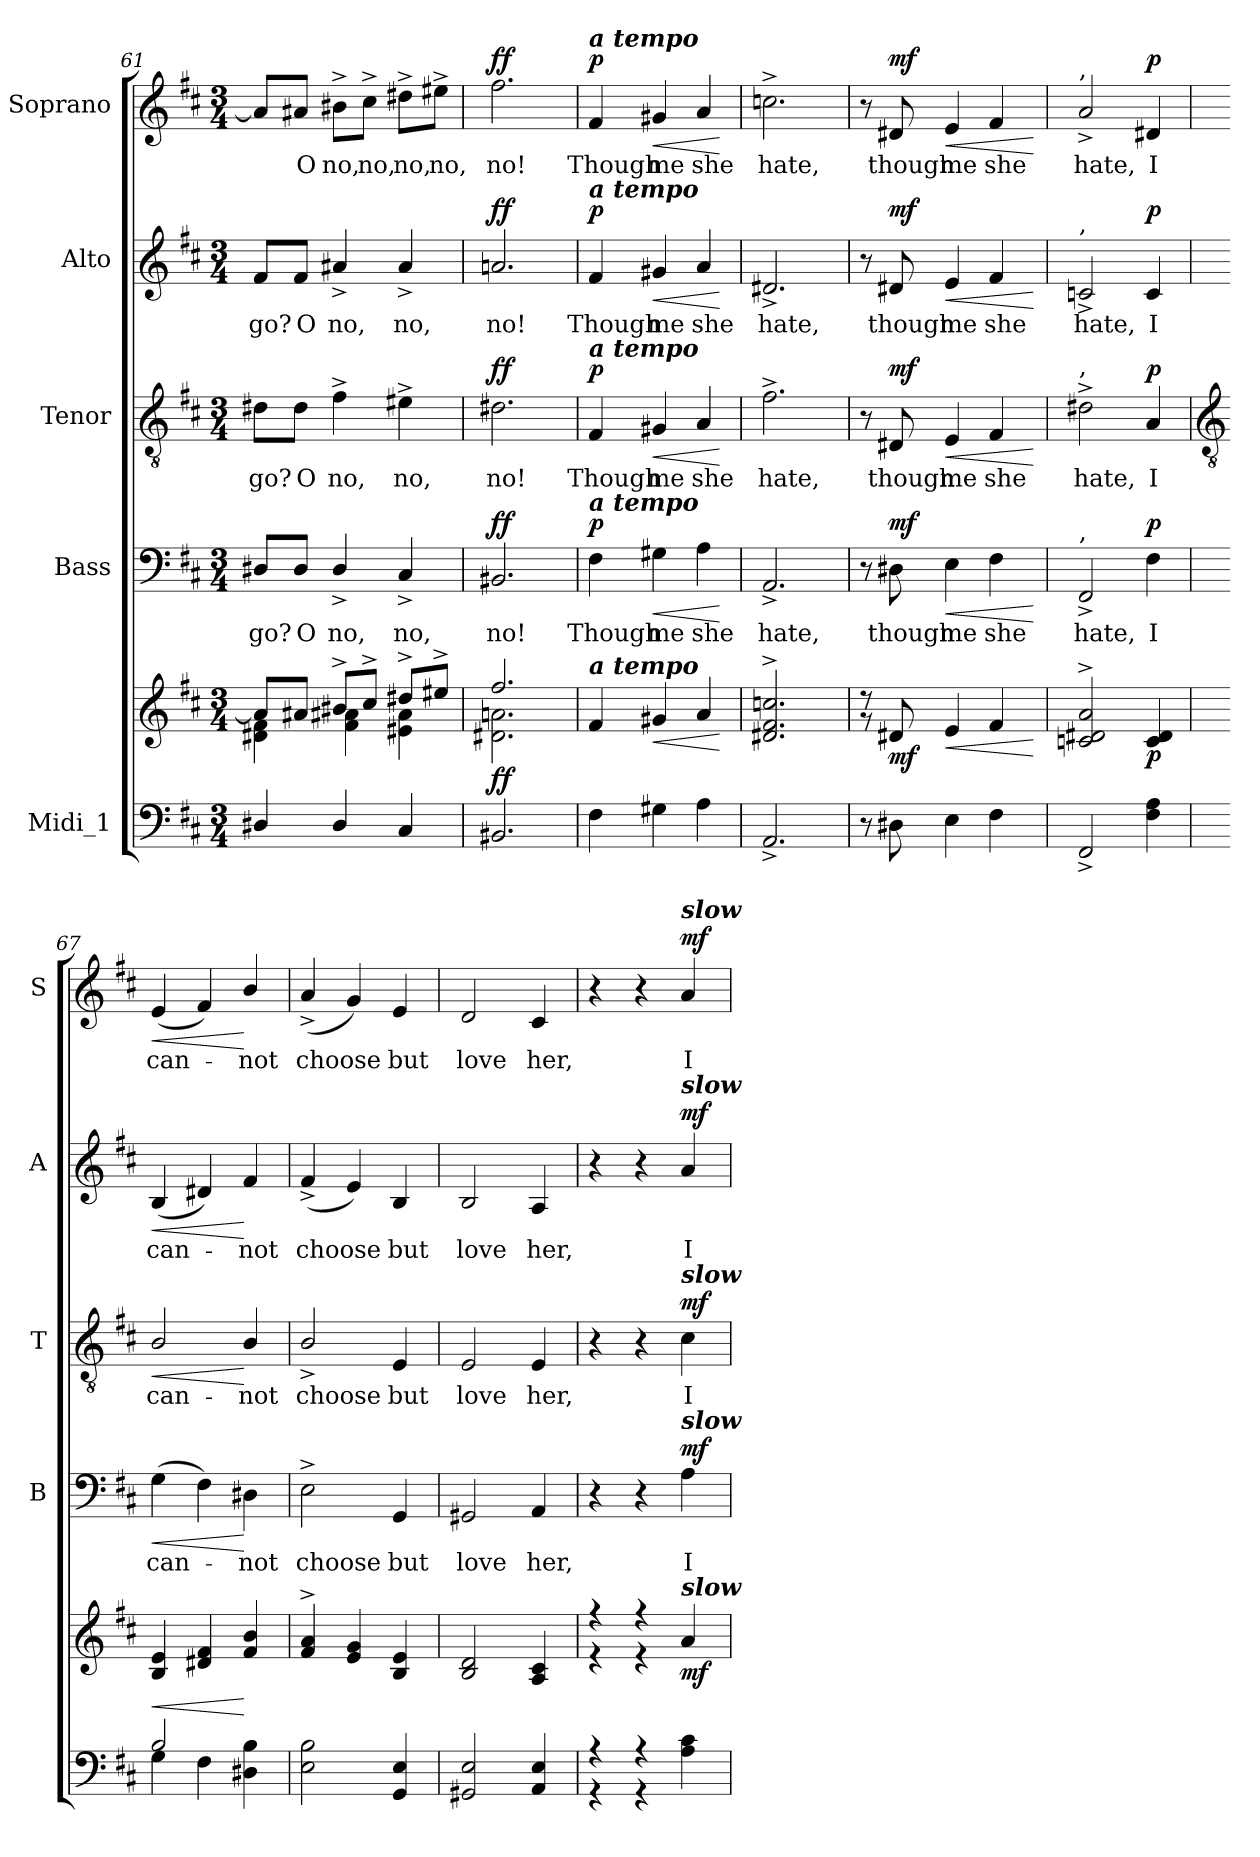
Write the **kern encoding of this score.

**kern	**kern	**dynam	**kern	**text	**dynam	**kern	**text	**dynam	**kern	**text	**dynam	**kern	**text	**dynam
*part5	*part5	*part5	*part4	*part4	*part4	*part3	*part3	*part3	*part2	*part2	*part2	*part1	*part1	*part1
*staff6	*staff5	*staff5/6	*staff4	*staff4	*staff4	*staff3	*staff3	*staff3	*staff2	*staff2	*staff2	*staff1	*staff1	*staff1
*I"Midi_1	*	*	*I"Bass	*	*	*I"Tenor	*	*	*I"Alto	*	*	*I"Soprano	*	*
*	*	*	*I'B	*	*	*I'T	*	*	*I'A	*	*	*I'S	*	*
!!LO:LB:g=z
*clefF4	*clefG2	*	*clefF4	*	*	*clefGv2	*	*	*clefG2	*	*	*clefG2	*	*
*k[f#c#]	*k[f#c#]	*	*k[f#c#]	*	*	*k[f#c#]	*	*	*k[f#c#]	*	*	*k[f#c#]	*	*
*D:	*D:	*	*D:	*	*	*D:	*	*	*D:	*	*	*D:	*	*
*M3/4	*M3/4	*	*M3/4	*	*	*M3/4	*	*	*M3/4	*	*	*M3/4	*	*
=61	=61	=61	=61	=61	=61	=61	=61	=61	=61	=61	=61	=61	=61	=61
*	*^	*	*	*	*	*	*	*	*	*	*	*	*	*
!	!	!	!	!	!LO:LY:b	!	!	!LO:LY:b	!	!	!LO:LY:b	!	!	!	!
4D#X/	8a#/L]	4d#X\ 4f#\	.	8D#X/L	go?	.	8d#X\L	go?	.	8f#/L	go?	.	8a#/L]	.	.
!	!	!	!	!	!LO:LY:b	!	!	!LO:LY:b	!	!	!LO:LY:b	!	!	!LO:LY:b	!
.	8a#/J	.	.	8D#/J	O	.	8d#\J	O	.	8f#/J	O	.	8a#/J	O	.
!	!	!	!	!	!LO:LY:b	!	!	!LO:LY:b	!	!	!LO:LY:b	!	!	!LO:LY:b	!
4D#/	8b#X^/L	4f#\ 4a#X\	.	4D#^/	no,	.	4f#^	no,	.	4a#X^	no,	.	8b#X^\L	no,	.
!	!	!	!	!	!	!	!	!	!	!	!	!	!	!LO:LY:b	!
.	8cc#^/J	.	.	.	.	.	.	.	.	.	.	.	8cc#^\J	no,	.
!	!	!	!	!	!LO:LY:b	!	!	!LO:LY:b	!	!	!LO:LY:b	!	!	!LO:LY:b	!
4C#/	8dd#X^/L	4e#X\ 4a#\	.	4C#^	no,	.	4e#X^	no,	.	4a#^	no,	.	8dd#X^\L	no,	.
!	!	!	!	!	!	!	!	!	!	!	!	!	!	!LO:LY:b	!
.	8ee#X^/J	.	.	.	.	.	.	.	.	.	.	.	8ee#X^\J	no,	.
=62	=62	=62	=62	=62	=62	=62	=62	=62	=62	=62	=62	=62	=62	=62	=62
!	!	!	!LO:DY:b	!	!LO:LY:b	!LO:DY:b	!	!LO:LY:b	!LO:DY:b	!	!LO:LY:b	!LO:DY:b	!	!LO:LY:b	!LO:DY:b
2.BB#X/	2.ff#/	2.d#X\ 2.an\	ff	2.BB#X	no!	ff	2.d#X	no!	ff	2.an	no!	ff	2.ff#	no!	ff
=63	=63	=63	=63	=63	=63	=63	=63	=63	=63	=63	=63	=63	=63	=63	=63
!	!	!	!	!	!	!	!	!	!	!	!	!	!LO:TX:a:Bi:t=a tempo	!	!
!	!	!	!	!	!	!	!	!	!	!LO:TX:a:Bi:t=a tempo	!	!	!	!	!
!	!	!	!	!	!	!	!LO:TX:a:Bi:t=a tempo	!	!	!	!	!	!	!	!
!	!	!	!	!LO:TX:a:Bi:t=a tempo	!	!	!	!	!	!	!	!	!	!	!
!	!LO:TX:a:Bi:t=a tempo	!	!	!	!	!	!	!	!	!	!	!	!	!	!
!	!	!	!LO:DY:b	!	!LO:LY:b	!LO:DY:b	!	!LO:LY:b	!LO:DY:b	!	!LO:LY:b	!LO:DY:b	!	!LO:LY:b	!LO:DY:b
4F#	4f#/	2.ryy	p	4F#	Though	p	4F#	Though	p	4f#	Though	p	4f#	Though	p
!	!	!	!LO:HP:b	!	!LO:LY:b	!LO:HP:b	!	!LO:LY:b	!LO:HP:b	!	!LO:LY:b	!LO:HP:b	!	!LO:LY:b	!LO:HP:b
4G#X	4g#X/	.	<	4G#X	me	<	4G#X	me	<	4g#X	me	<	4g#X	me	<
!	!	!	!	!	!LO:LY:b	!	!	!LO:LY:b	!	!	!LO:LY:b	!	!	!LO:LY:b	!
4A	4a/	.	.	4A	she	.	4A	she	.	4a	she	.	4a	she	.
*	*v	*v	*	*	*	*	*	*	*	*	*	*	*	*	*
.	.	[	.	.	[	.	.	[	.	.	[	.	.	[
=64	=64	=64	=64	=64	=64	=64	=64	=64	=64	=64	=64	=64	=64	=64
*	*^	*	*	*	*	*	*	*	*	*	*	*	*	*
!	!	!	!	!	!LO:LY:b	!	!	!LO:LY:b	!	!	!LO:LY:b	!	!	!LO:LY:b	!
2.AA^/	2.d#X/^ 2.f#/^ 2.ccn/^	2.ryy	.	2.AA^	hate,	.	2.f#^	hate,	.	2.d#X^	hate,	.	2.ccn^	hate,	.
=65	=65	=65	=65	=65	=65	=65	=65	=65	=65	=65	=65	=65	=65	=65	=65
8r	8r	8r	.	8r	.	.	8r	.	.	8r	.	.	8r	.	.
!	!	!	!LO:DY:b	!	!LO:LY:b	!LO:DY:b	!	!LO:LY:b	!LO:DY:b	!	!LO:LY:b	!LO:DY:b	!	!LO:LY:b	!LO:DY:b
8D#X	8d#X/	2ryy	mf	8D#X	though	mf	8D#X	though	mf	8d#X	though	mf	8d#X	though	mf
!	!	!	!LO:HP:b	!	!LO:LY:b	!LO:HP:b	!	!LO:LY:b	!LO:HP:b	!	!LO:LY:b	!LO:HP:b	!	!LO:LY:b	!LO:HP:b
4E	4e/	.	<	4E	me	<	4E	me	<	4e	me	<	4e	me	<
!	!	!	!	!	!LO:LY:b	!	!	!LO:LY:b	!	!	!LO:LY:b	!	!	!LO:LY:b	!
4F#	4f#/	.	.	4F#	she	.	4F#	she	.	4f#	she	.	4f#	she	.
.	.	8ryy	.	.	.	.	.	.	.	.	.	.	.	.	.
*	*v	*v	*	*	*	*	*	*	*	*	*	*	*	*	*
.	.	[	.	.	[	.	.	[	.	.	[	.	.	[
=66	=66	=66	=66	=66	=66	=66	=66	=66	=66	=66	=66	=66	=66	=66
*	*^	*	*	*	*	*	*	*	*	*	*	*	*	*
!	!	!	!	!	!	!	!	!	!	!	!	!	!LO:TX:a:t=,	!	!
!	!	!	!	!	!	!	!	!	!	!LO:TX:a:t=,	!	!	!	!	!
!	!	!	!	!	!	!	!LO:TX:a:t=,	!	!	!	!	!	!	!	!
!	!	!	!	!LO:TX:a:t=,	!	!	!	!	!	!	!	!	!	!	!
!	!	!	!	!	!LO:LY:b	!	!	!LO:LY:b	!	!	!LO:LY:b	!	!	!LO:LY:b	!
2FF#^/	2cn/^ 2d#X/^ 2a/^	2.ryy	.	2FF#^	hate,	.	2d#X^	hate,	.	2cn^	hate,	.	2a^	hate,	.
!	!	!	!LO:DY:b	!	!LO:LY:b	!LO:DY:b	!	!LO:LY:b	!LO:DY:b	!	!LO:LY:b	!LO:DY:b	!	!LO:LY:b	!LO:DY:b
4F# 4A	4c/ 4d#/	.	p	4F#	I	p	4A	I	p	4c	I	p	4d#X	I	p
!!LO:LB:g=z
=67	=67	=67	=67	=67	=67	=67	=67	=67	=67	=67	=67	=67	=67	=67	=67
*	*	*	*	*	*	*	*clefGv2	*	*	*	*	*	*	*	*
*^	*	*	*	*	*	*	*	*	*	*	*	*	*	*	*
!	!	!	!	!LO:HP:b	!	!LO:LY:b	!LO:HP:b	!	!LO:LY:b	!LO:HP:b	!	!LO:LY:b	!LO:HP:b	!	!LO:LY:b	!LO:HP:b
2B/	4G\	4B/ 4e/	2.ryy	<	(>4G	can-	<	2B/	can-	<	(<4B	can-	<	(<4e	can-	<
.	4F#\	4d#X/ 4f#/	.	.	4F#)	.	.	.	.	.	4d#X)	.	.	4f#)	.	.
!	!	!	!	!	!	!LO:LY:b	!	!	!LO:LY:b	!	!	!LO:LY:b	!	!	!LO:LY:b	!
4ryy	4D#X\ 4B\	4f#/ 4b/	.	[	4D#X	not	[	4B/	-not	[	4f#	not	[	4b/	not	[
=68	=68	=68	=68	=68	=68	=68	=68	=68	=68	=68	=68	=68	=68	=68	=68	=68
!	!	!	!	!	!	!LO:LY:b	!	!	!LO:LY:b	!	!	!LO:LY:b	!	!	!LO:LY:b	!
2.ryy	2E\ 2B\	4f#/^ 4a/^	2.ryy	.	2E^	choose	.	2B^/	choose	.	(<4f#^	choose	.	(<4a^	choose	.
.	.	4e/ 4g/	.	.	.	.	.	.	.	.	4e)	.	.	4g)	.	.
!	!	!	!	!	!	!LO:LY:b	!	!	!LO:LY:b	!	!	!LO:LY:b	!	!	!LO:LY:b	!
.	4GG/ 4E/	4B/ 4e/	.	.	4GG	but	.	4E	but	.	4B	but	.	4e	but	.
=69	=69	=69	=69	=69	=69	=69	=69	=69	=69	=69	=69	=69	=69	=69	=69	=69
!	!	!	!	!	!	!LO:LY:b	!	!	!LO:LY:b	!	!	!LO:LY:b	!	!	!LO:LY:b	!
2GG#X/ 2E/	2.ryy	2B/ 2d/	2.ryy	.	2GG#X	love	.	2E	love	.	2B	love	.	2d	love	.
!	!	!	!	!	!	!LO:LY:b	!	!	!LO:LY:b	!	!	!LO:LY:b	!	!	!LO:LY:b	!
4AA/ 4E/	.	4A/ 4c#/	.	.	4AA	her,	.	4E	her,	.	4A	her,	.	4c#	her,	.
=70	=70	=70	=70	=70	=70	=70	=70	=70	=70	=70	=70	=70	=70	=70	=70	=70
4r	4r	4r	4r	.	4r	.	.	4r	.	.	4r	.	.	4r	.	.
4r	4r	4r	4r	.	4r	.	.	4r	.	.	4r	.	.	4r	.	.
!	!	!	!	!	!	!	!	!	!	!	!	!	!	!LO:TX:a:Bi:t=slow	!	!
!	!	!	!	!	!	!	!	!	!	!	!LO:TX:a:Bi:t=slow	!	!	!	!	!
!	!	!	!	!	!	!	!	!LO:TX:a:Bi:t=slow	!	!	!	!	!	!	!	!
!	!	!	!	!	!LO:TX:a:Bi:t=slow	!	!	!	!	!	!	!	!	!	!	!
!	!	!LO:TX:a:Bi:t=slow	!	!	!	!	!	!	!	!	!	!	!	!	!	!
!	!	!	!	!LO:DY:b	!	!LO:LY:b	!LO:DY:b	!	!LO:LY:b	!LO:DY:b	!	!LO:LY:b	!LO:DY:b	!	!LO:LY:b	!LO:DY:b
4ryy	4A\ 4c#\	4a/	4ryy	mf	4A	I	mf	4c#	I	mf	4a	I	mf	4a	I	mf
*v	*v	*	*	*	*	*	*	*	*	*	*	*	*	*	*	*
*	*v	*v	*	*	*	*	*	*	*	*	*	*	*	*	*
=	=	=	=	=	=	=	=	=	=	=	=	=	=	=
*-	*-	*-	*-	*-	*-	*-	*-	*-	*-	*-	*-	*-	*-	*-
